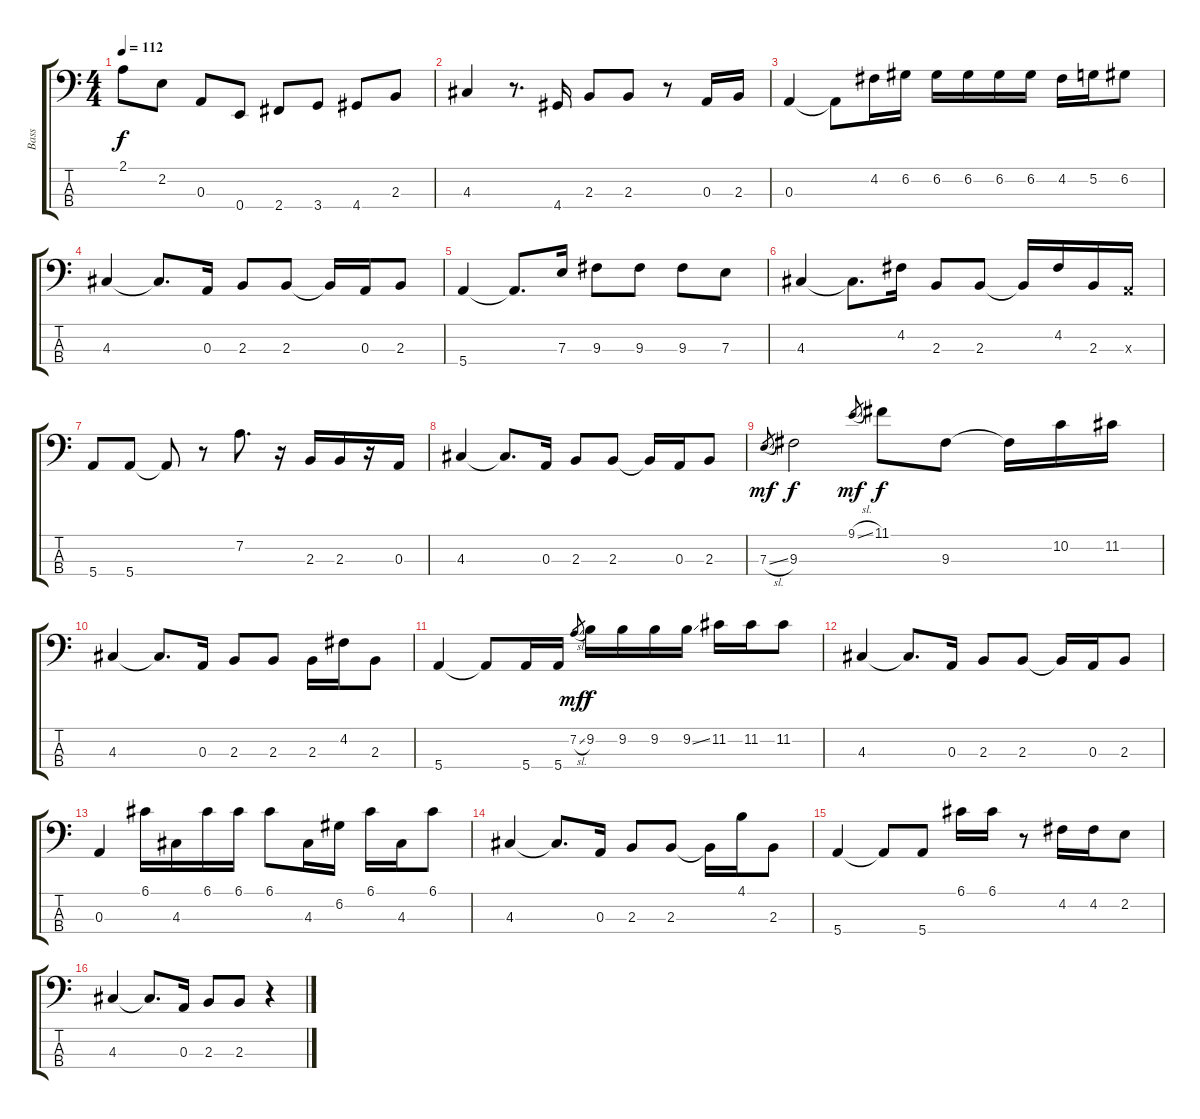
\track ("Bass" "Bass") {instrument electricbassfinger}
\staff {score tabs}
\tuning (G2 D2 A1 E1) {hide}
\ts (4 4)
\tempo 112
\clef f4
\ks c
2.1.8{dy f} 2.2.8 0.3.8 0.4.8 2.4.8 3.4.8 4.4.8 2.3.8 |
4.3.4 r.8{d} 4.4.16 2.3.8 2.3.8 r.8 0.3.16 2.3.16 |
0.3.4 0.3{t}.8 4.2.16 6.2.16 6.2.16 6.2.16 6.2.16 6.2.16 4.2.16 5.2.16 6.2.8 |
4.3.4 4.3{t}.8{d} 0.3.16 2.3.8 2.3.8 2.3{t}.16 0.3.16 2.3.8 |
5.4.4 5.4{t}.8{d} 7.3.16 9.3.8 9.3.8 9.3.8 7.3.8 |
4.3.4 4.3{t}.8{d} 4.2.16 2.3.8 2.3.8 2.3{t}.16 4.2.16 2.3.16 0.3{x}.16 |
5.4.8 5.4.8 5.4{t}.8 r.8 7.2.8{d} r.16 2.3.16 2.3.16 r.16 0.3.16 |
4.3.4 4.3{t}.8{d} 0.3.16 2.3.8 2.3.8 2.3{t}.16 0.3.16 2.3.8 |
7.3{sl}.8{gr dy mf} 9.3.2{dy f} 9.1{sl}.8{gr dy mf} 11.1.8{dy f} 9.3.8 9.3{t}.16 10.2.16 11.2.16 |
4.3.4 4.3{t}.8{d} 0.3.16 2.3.8 2.3.8 2.3.16 4.2.16 2.3.8 |
5.4.4 5.4{t}.8 5.4.16 5.4.16 7.2{sl}.8{gr dy mf} 9.2.16{dy f} 9.2.16 9.2.16 9.2{ss}.16 11.2.16 11.2.16 11.2.8 |
4.3.4 4.3{t}.8{d} 0.3.16 2.3.8 2.3.8 2.3{t}.16 0.3.16 2.3.8 |
0.3.4 6.1.16 4.3.16 6.1.16 6.1.16 6.1.8 4.3.16 6.2.16 6.1.16 4.3.16 6.1.8 |
4.3.4 4.3{t}.8{d} 0.3.16 2.3.8 2.3.8 2.3{t}.16 4.1.16 2.3.8 |
5.4.4 5.4{t}.8 5.4.8 6.1.16 6.1.16 r.8 4.2.16 4.2.16 2.2.8 |
4.3.4 4.3{t}.8{d} 0.3.16 2.3.8 2.3.8 r.4
